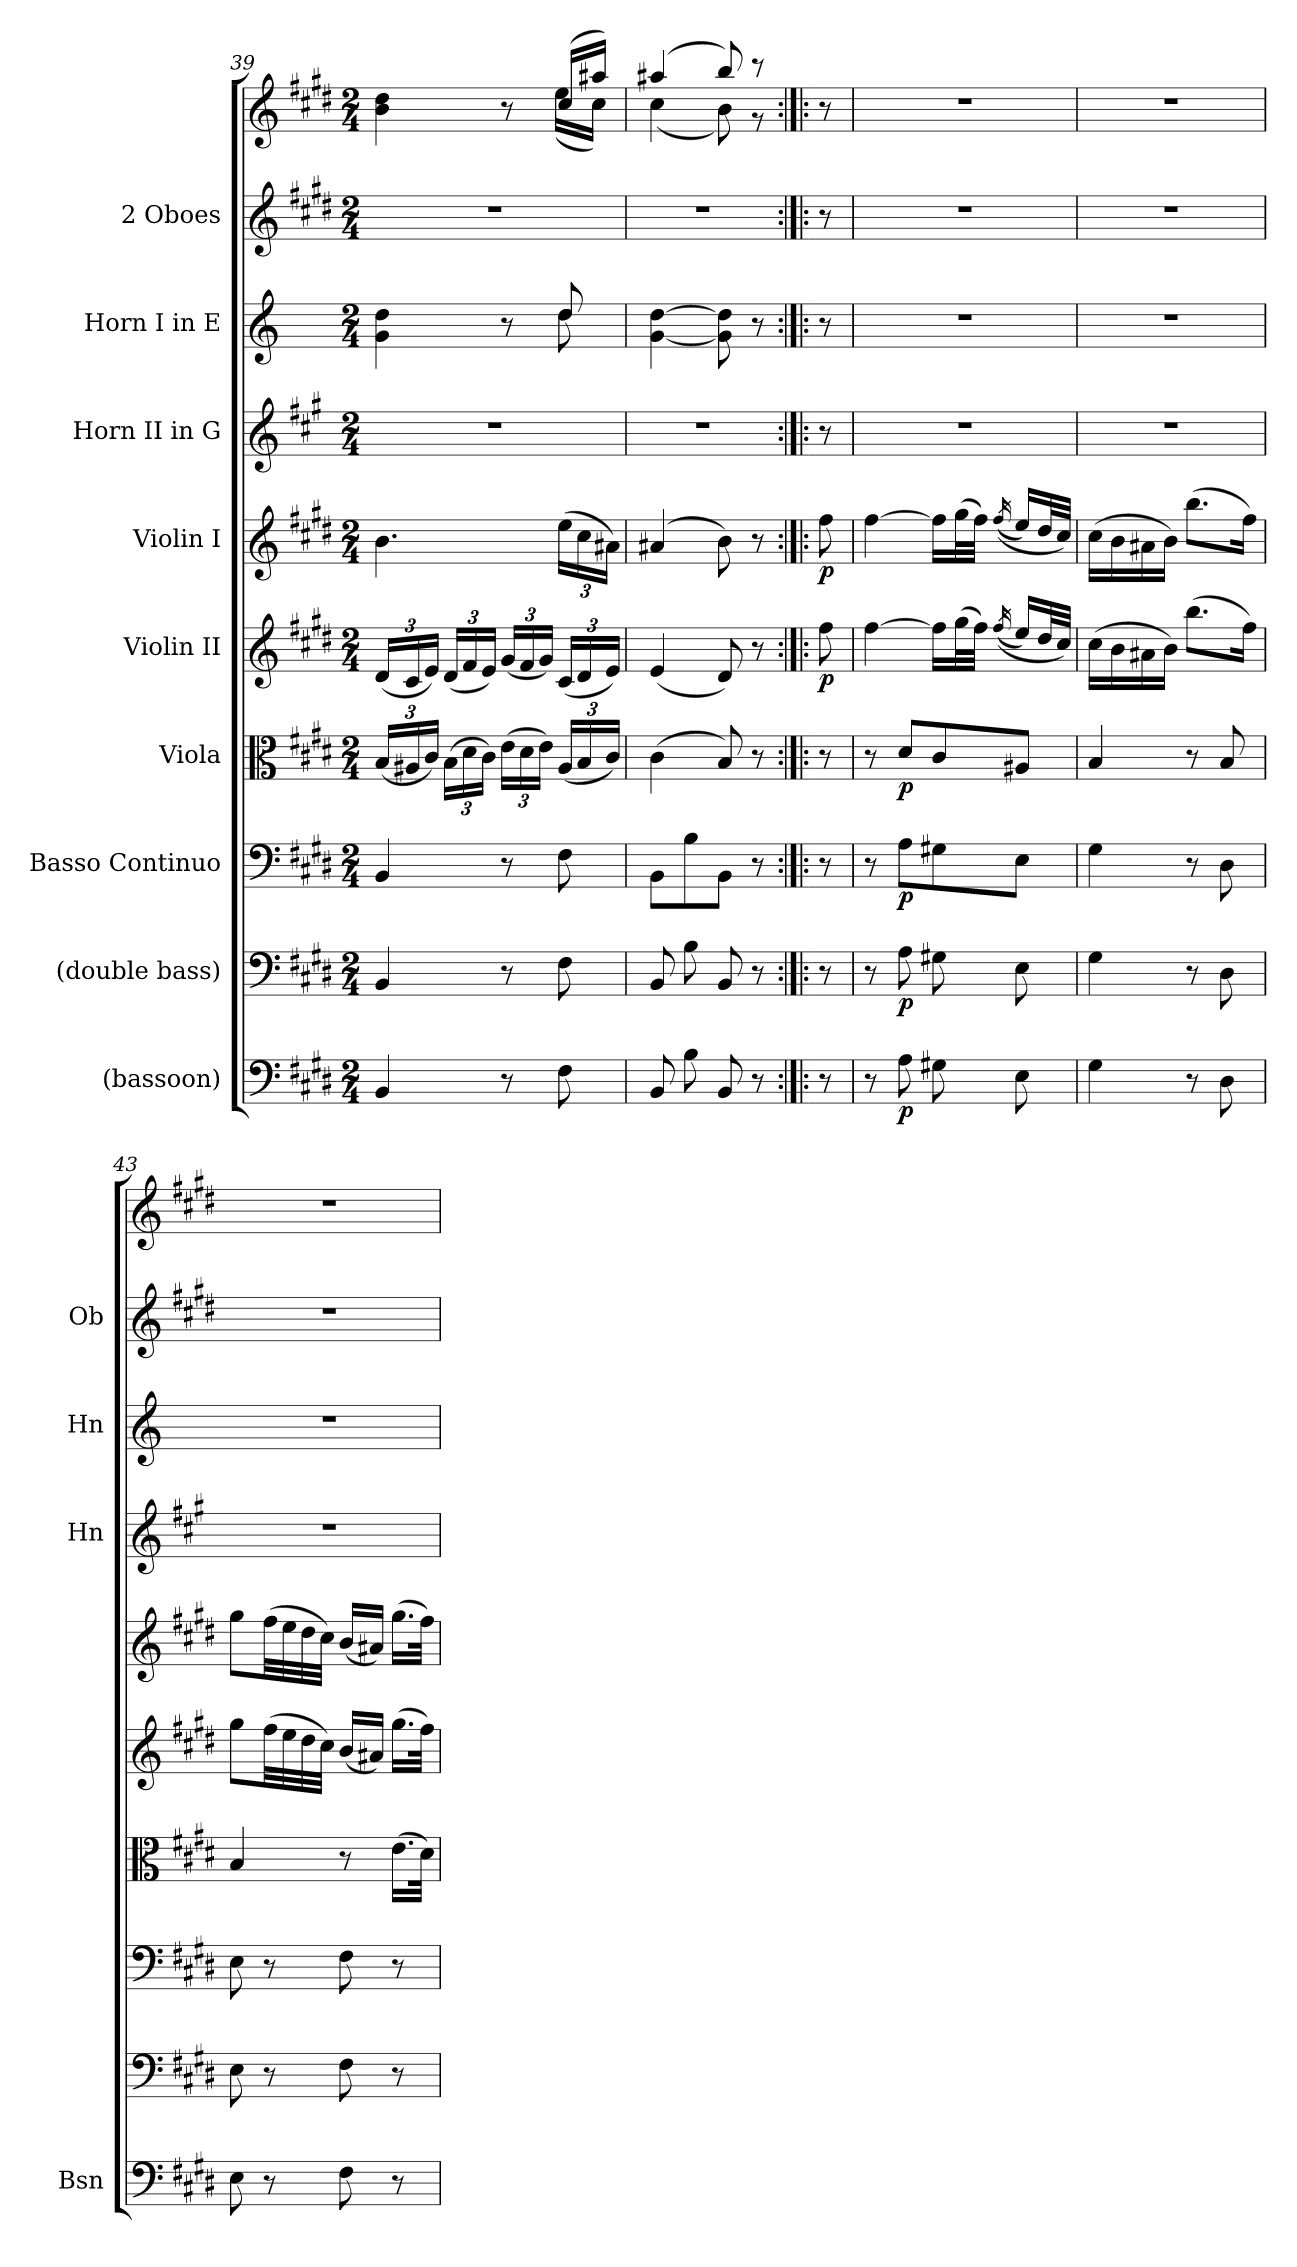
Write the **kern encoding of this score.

**kern	**dynam	**kern	**dynam	**kern	**dynam	**kern	**dynam	**kern	**dynam	**kern	**dynam	**kern	**kern	**kern	**kern
*part9	*part9	*part8	*part8	*part7	*part7	*part6	*part6	*part5	*part5	*part4	*part4	*part3	*part2	*part1	*part1
*staff10	*staff10	*staff9	*staff9	*staff8	*staff8	*staff7	*staff7	*staff6	*staff6	*staff5	*staff5	*staff4	*staff3	*staff2	*staff1
*I"(bassoon)	*	*I"(double bass)	*	*I"Basso Continuo	*	*I"Viola	*	*I"Violin II	*	*I"Violin I	*	*I"Horn II in G	*I"Horn I in E	*I"2 Oboes	*
*I'Bsn	*	*	*	*	*	*	*	*	*	*	*	*I'Hn	*I'Hn	*I'Ob	*
*clefF4	*	*clefF4	*	*clefF4	*	*clefC3	*	*clefG2	*	*clefG2	*	*clefG2	*clefG2	*clefG2	*clefG2
*	*	*ITrd7c12	*	*	*	*	*	*	*	*	*	*ITrd3c5	*ITrd5c8	*	*
*k[f#c#g#d#]	*	*k[f#c#g#d#]	*	*k[f#c#g#d#]	*	*k[f#c#g#d#]	*	*k[f#c#g#d#]	*	*k[f#c#g#d#]	*	*k[f#c#g#d#]	*k[f#c#g#d#]	*k[f#c#g#d#]	*k[f#c#g#d#]
*M2/4	*	*M2/4	*	*M2/4	*	*M2/4	*	*M2/4	*	*M2/4	*	*M2/4	*M2/4	*M2/4	*M2/4
*	*	*	*	*	*	*Xbrackettup	*	*Xbrackettup	*	*	*	*	*	*	*
=39	=39	=39	=39	=39	=39	=39	=39	=39	=39	=39	=39	=39	=39	=39	=39
*	*	*	*	*	*	*	*	*	*	*	*	*	*^	*	*^
4BB/	.	4BBB/	.	4BB/	.	(<24B/LL	.	(<24d#/LL	.	4.b\	.	2r	4B\ 4f#\	4.ryy	2r	4b\ 4dd#\	4.ryy
.	.	.	.	.	.	24A#X/	.	24c#/	.	.	.	.	.	.	.	.	.
.	.	.	.	.	.	24c#/JJ)	.	24e/JJ)	.	.	.	.	.	.	.	.	.
.	.	.	.	.	.	(>24B\LL	.	(<24d#/LL	.	.	.	.	.	.	.	.	.
.	.	.	.	.	.	24d#\	.	24f#/	.	.	.	.	.	.	.	.	.
.	.	.	.	.	.	24c#\JJ)	.	24e/JJ)	.	.	.	.	.	.	.	.	.
8r	.	8r	.	8r	.	(>24e\LL	.	(<24g#/LL	.	.	.	.	8r	.	.	8r	.
.	.	.	.	.	.	24d#\	.	24f#/	.	.	.	.	.	.	.	.	.
.	.	.	.	.	.	24e\JJ)	.	24g#/JJ)	.	.	.	.	.	.	.	.	.
*	*	*	*	*	*	*	*	*	*	*Xbrackettup	*	*	*	*	*	*	*
8F#\	.	8FF#\	.	8F#\	.	(<24A#/LL	.	(<24c#/LL	.	(>24ee\LL	.	.	8f#/	8f#\	.	(>16cc#/LL	(<16ee\LL
.	.	.	.	.	.	24B/	.	24d#/	.	24cc#\	.	.	.	.	.	.	.
.	.	.	.	.	.	.	.	.	.	.	.	.	.	.	.	16aa#X/JJ)	16cc#\JJ)
.	.	.	.	.	.	24c#/JJ)	.	24e/JJ)	.	24a#X\JJ)	.	.	.	.	.	.	.
*	*	*	*	*	*	*	*	*	*	*	*	*	*v	*v	*	*	*
=40	=40	=40	=40	=40	=40	=40	=40	=40	=40	=40	=40	=40	=40	=40	=40	=40
8BB/	.	8BBB/	.	8BB\L	.	(>4c#\	.	(<4e/	.	(>4a#X/	.	2r	[4B\ [4f#\	2r	(>4aa#X/	(<4cc#\
8B\	.	8BB\	.	8B\	.	.	.	.	.	.	.	.	.	.	.	.
8BB/	.	8BBB/	.	8BB\J	.	8B/)	.	8d#/)	.	8b\)	.	.	8B\] 8f#\]	.	8bb/)	8b\)
8r	.	8r	.	8r	.	8r	.	8r	.	8r	.	.	8r	.	8r	8r
!!LO:LB:g=z
=40X1:|!|:	=40X1:|!|:	=40X1:|!|:	=40X1:|!|:	=40X1:|!|:	=40X1:|!|:	=40X1:|!|:	=40X1:|!|:	=40X1:|!|:	=40X1:|!|:	=40X1:|!|:	=40X1:|!|:	=40X1:|!|:	=40X1:|!|:	=40X1:|!|:	=40X1:|!|:	=40X1:|!|:
!	!	!	!	!	!	!	!	!	!LO:DY:b	!	!LO:DY:b	!	!	!	!	!
*	*	*	*	*	*	*	*	*	*	*	*	*	*	*	*v	*v
8r	.	8r	.	8r	.	8r	.	8ff#\	p	8ff#\	p	8r	8r	8r	8r
=41	=41	=41	=41	=41	=41	=41	=41	=41	=41	=41	=41	=41	=41	=41	=41
8r	.	8r	.	8r	.	8r	.	[4ff#\	.	[4ff#\	.	2r	2r	2r	2r
!	!LO:DY:b	!	!LO:DY:b	!	!LO:DY:b	!	!LO:DY:b	!	!	!	!	!	!	!	!
8A\	p	8AA\	p	8A\L	p	8d#/L	p	.	.	.	.	.	.	.	.
8G#X\	.	8GG#X\	.	8G#X\	.	8c#/	.	16ff#\LL]	.	16ff#\LL]	.	.	.	.	.
.	.	.	.	.	.	.	.	(>32gg#\L	.	(>32gg#\L	.	.	.	.	.
.	.	.	.	.	.	.	.	32ff#\JJJ)	.	32ff#\JJJ)	.	.	.	.	.
.	.	.	.	.	.	.	.	(<(<16qff#/	.	(<(<16qff#/	.	.	.	.	.
8E\	.	8EE\	.	8E\J	.	8A#X/J	.	16ee/LL)	.	16ee/LL)	.	.	.	.	.
.	.	.	.	.	.	.	.	32dd#/L	.	32dd#/L	.	.	.	.	.
.	.	.	.	.	.	.	.	32cc#/JJJ)	.	32cc#/JJJ)	.	.	.	.	.
=42	=42	=42	=42	=42	=42	=42	=42	=42	=42	=42	=42	=42	=42	=42	=42
4G#\	.	4GG#\	.	4G#\	.	4B/	.	(>16cc#\LL	.	(>16cc#\LL	.	2r	2r	2r	2r
.	.	.	.	.	.	.	.	16b\	.	16b\	.	.	.	.	.
.	.	.	.	.	.	.	.	16a#X\	.	16a#X\	.	.	.	.	.
.	.	.	.	.	.	.	.	16b\JJ)	.	16b\JJ)	.	.	.	.	.
8r	.	8r	.	8r	.	8r	.	(>8.bb\L	.	(>8.bb\L	.	.	.	.	.
8D#\	.	8DD#\	.	8D#\	.	8B/	.	.	.	.	.	.	.	.	.
.	.	.	.	.	.	.	.	16ff#\Jk)	.	16ff#\Jk)	.	.	.	.	.
=43	=43	=43	=43	=43	=43	=43	=43	=43	=43	=43	=43	=43	=43	=43	=43
8E\	.	8EE\	.	8E\	.	4B/	.	8gg#\L	.	8gg#\L	.	2r	2r	2r	2r
8r	.	8r	.	8r	.	.	.	(>32ff#\LL	.	(>32ff#\LL	.	.	.	.	.
.	.	.	.	.	.	.	.	32ee\	.	32ee\	.	.	.	.	.
.	.	.	.	.	.	.	.	32dd#\	.	32dd#\	.	.	.	.	.
.	.	.	.	.	.	.	.	32cc#\JJJ)	.	32cc#\JJJ)	.	.	.	.	.
8F#\	.	8FF#\	.	8F#\	.	8r	.	(<16b/LL	.	(<16b/LL	.	.	.	.	.
.	.	.	.	.	.	.	.	16a#X/JJ)	.	16a#X/JJ)	.	.	.	.	.
8r	.	8r	.	8r	.	(>16.e\LL	.	(>16.gg#\LL	.	(>16.gg#\LL	.	.	.	.	.
.	.	.	.	.	.	32d#\JJk)	.	32ff#\JJk)	.	32ff#\JJk)	.	.	.	.	.
=	=	=	=	=	=	=	=	=	=	=	=	=	=	=	=
*-	*-	*-	*-	*-	*-	*-	*-	*-	*-	*-	*-	*-	*-	*-	*-
